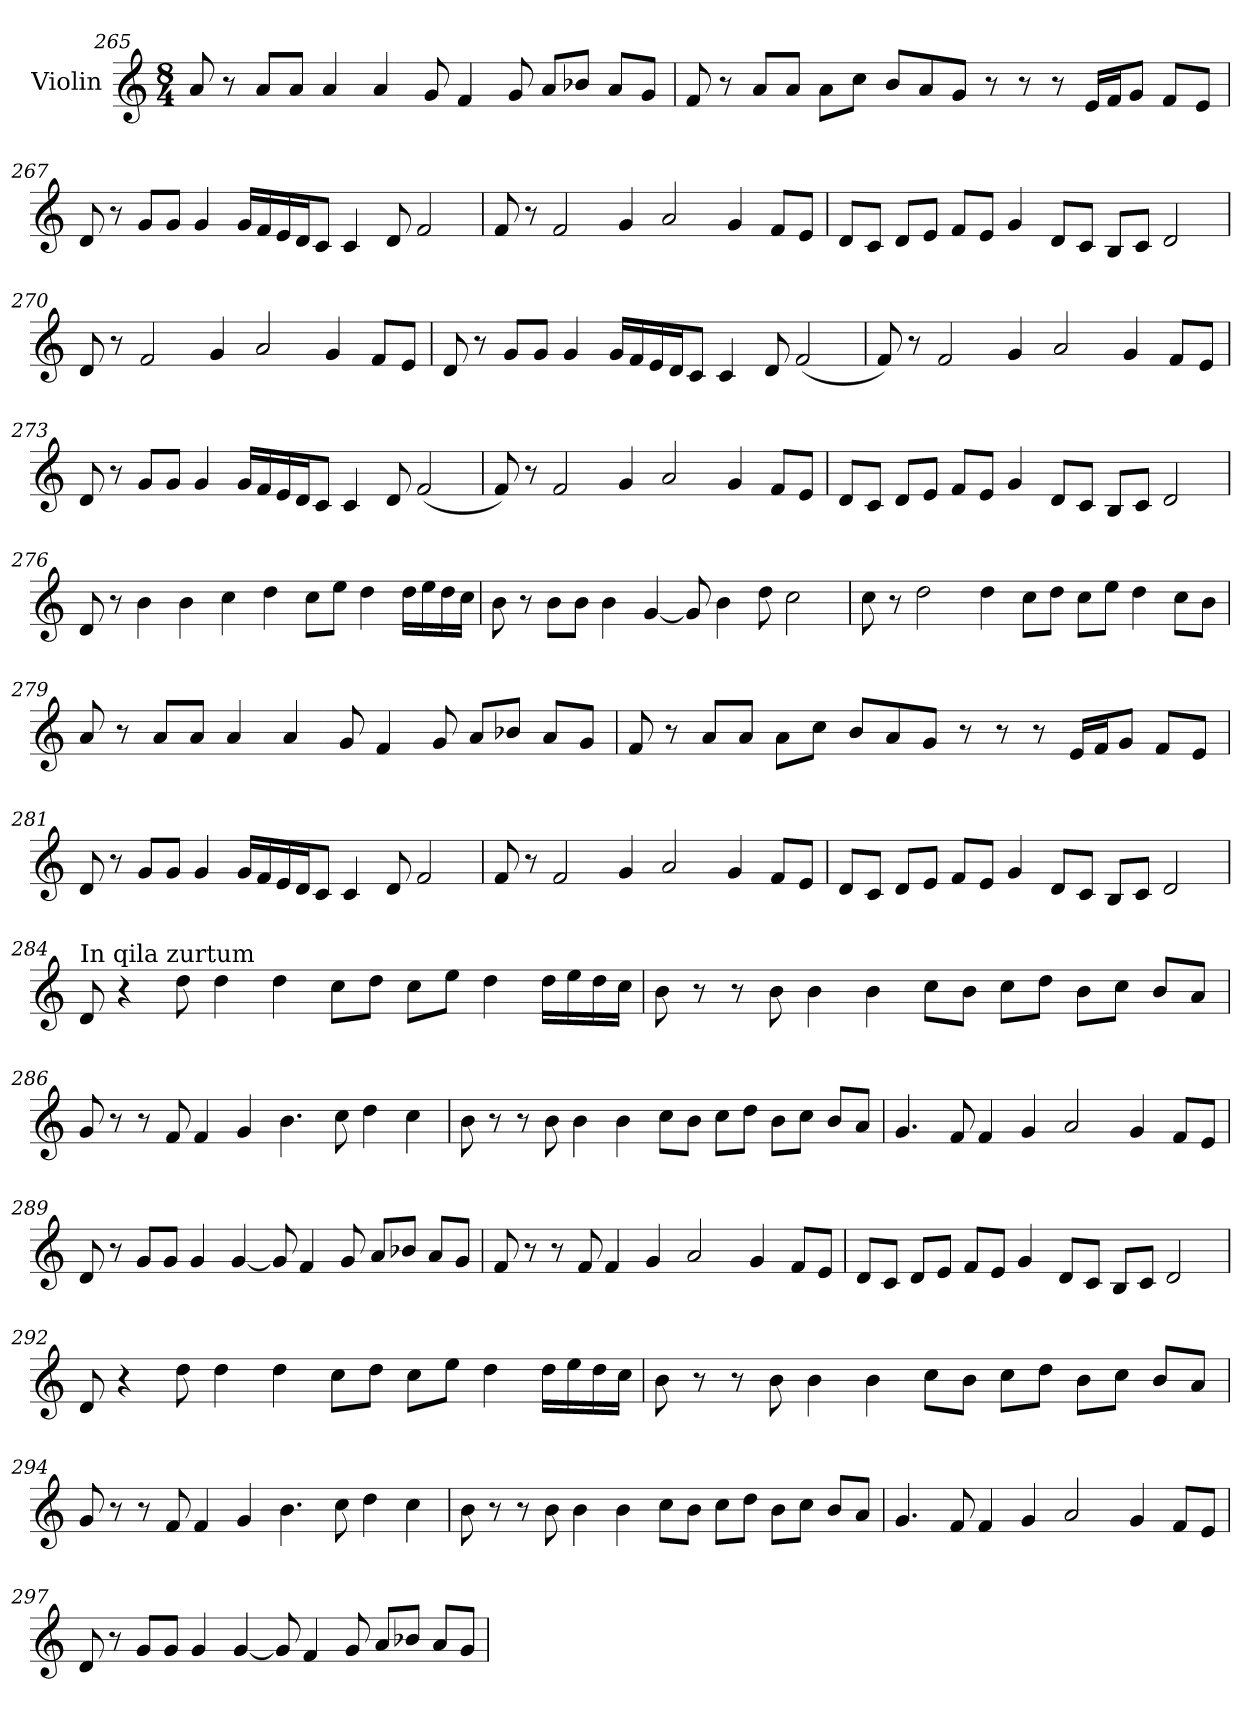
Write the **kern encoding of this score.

**kern
*part1
*staff1
*I"Violin
!!LO:LB:g=z
*clefG2
*k[]
*M8/4
=265
8a/
8r
8a/L
8a/J
4a/
4a/
8g/
4f/
8g/
8a/L
8b-X/J
8a/L
8g/J
=266
8f/
8r
8a/L
8a/J
8a\L
8cc\J
8b/L
8a/
8g/J
8r
8r
8r
16e/LL
16f/J
8g/J
8f/L
8e/J
!!LO:LB:g=z
=267
8d/
8r
8g/L
8g/J
4g/
16g/LL
16f/
16e/
16d/J
8c/J
4c/
8d/
2f/
=268
8f/
8r
2f/
4g/
2a/
4g/
8f/L
8e/J
!!LO:LB:g=z
=269
8d/L
8c/J
8d/L
8e/J
8f/L
8e/J
4g/
8d/L
8c/J
8B/L
8c/J
2d/
=270
8d/
8r
2f/
4g/
2a/
4g/
8f/L
8e/J
!!LO:LB:g=z
=271
8d/
8r
8g/L
8g/J
4g/
16g/LL
16f/
16e/
16d/J
8c/J
4c/
8d/
(<2f/
=272
8f/)
8r
2f/
4g/
2a/
4g/
8f/L
8e/J
!!LO:LB:g=z
=273
8d/
8r
8g/L
8g/J
4g/
16g/LL
16f/
16e/
16d/J
8c/J
4c/
8d/
(<2f/
=274
8f/)
8r
2f/
4g/
2a/
4g/
8f/L
8e/J
!!LO:LB:g=z
=275
8d/L
8c/J
8d/L
8e/J
8f/L
8e/J
4g/
8d/L
8c/J
8B/L
8c/J
2d/
=276
8d/
8r
4b\
4b\
4cc\
4dd\
8cc\L
8ee\J
4dd\
16dd\LL
16ee\
16dd\
16cc\JJ
!!LO:PB:g=z
=277
8b\
8r
8b\L
8b\J
4b\
[4g/
8g/]
4b\
8dd\
2cc\
=278
8cc\
8r
2dd\
4dd\
8cc\L
8dd\J
8cc\L
8ee\J
4dd\
8cc\L
8b\J
!!LO:LB:g=z
=279
8a/
8r
8a/L
8a/J
4a/
4a/
8g/
4f/
8g/
8a/L
8b-X/J
8a/L
8g/J
=280
8f/
8r
8a/L
8a/J
8a\L
8cc\J
8b/L
8a/
8g/J
8r
8r
8r
16e/LL
16f/J
8g/J
8f/L
8e/J
!!LO:LB:g=z
=281
8d/
8r
8g/L
8g/J
4g/
16g/LL
16f/
16e/
16d/J
8c/J
4c/
8d/
2f/
=282
8f/
8r
2f/
4g/
2a/
4g/
8f/L
8e/J
!!LO:LB:g=z
=283
8d/L
8c/J
8d/L
8e/J
8f/L
8e/J
4g/
8d/L
8c/J
8B/L
8c/J
2d/
=284
!LO:TX:a:t=In qila zurtum
8d/
4r
8dd\
4dd\
4dd\
8cc\L
8dd\J
8cc\L
8ee\J
4dd\
16dd\LL
16ee\
16dd\
16cc\JJ
!!LO:LB:g=z
=285
8b\
8r
8r
8b\
4b\
4b\
8cc\L
8b\J
8cc\L
8dd\J
8b\L
8cc\J
8b/L
8a/J
=286
8g/
8r
8r
8f/
4f/
4g/
4.b\
8cc\
4dd\
4cc\
!!LO:LB:g=z
=287
8b\
8r
8r
8b\
4b\
4b\
8cc\L
8b\J
8cc\L
8dd\J
8b\L
8cc\J
8b/L
8a/J
=288
4.g/
8f/
4f/
4g/
2a/
4g/
8f/L
8e/J
!!LO:LB:g=z
=289
8d/
8r
8g/L
8g/J
4g/
[4g/
8g/]
4f/
8g/
8a/L
8b-X/J
8a/L
8g/J
=290
8f/
8r
8r
8f/
4f/
4g/
2a/
4g/
8f/L
8e/J
!!LO:LB:g=z
=291
8d/L
8c/J
8d/L
8e/J
8f/L
8e/J
4g/
8d/L
8c/J
8B/L
8c/J
2d/
=292
8d/
4r
8dd\
4dd\
4dd\
8cc\L
8dd\J
8cc\L
8ee\J
4dd\
16dd\LL
16ee\
16dd\
16cc\JJ
!!LO:PB:g=z
=293
8b\
8r
8r
8b\
4b\
4b\
8cc\L
8b\J
8cc\L
8dd\J
8b\L
8cc\J
8b/L
8a/J
=294
8g/
8r
8r
8f/
4f/
4g/
4.b\
8cc\
4dd\
4cc\
!!LO:LB:g=z
=295
8b\
8r
8r
8b\
4b\
4b\
8cc\L
8b\J
8cc\L
8dd\J
8b\L
8cc\J
8b/L
8a/J
=296
4.g/
8f/
4f/
4g/
2a/
4g/
8f/L
8e/J
!!LO:LB:g=z
=297
8d/
8r
8g/L
8g/J
4g/
[4g/
8g/]
4f/
8g/
8a/L
8b-X/J
8a/L
8g/J
=
*-
